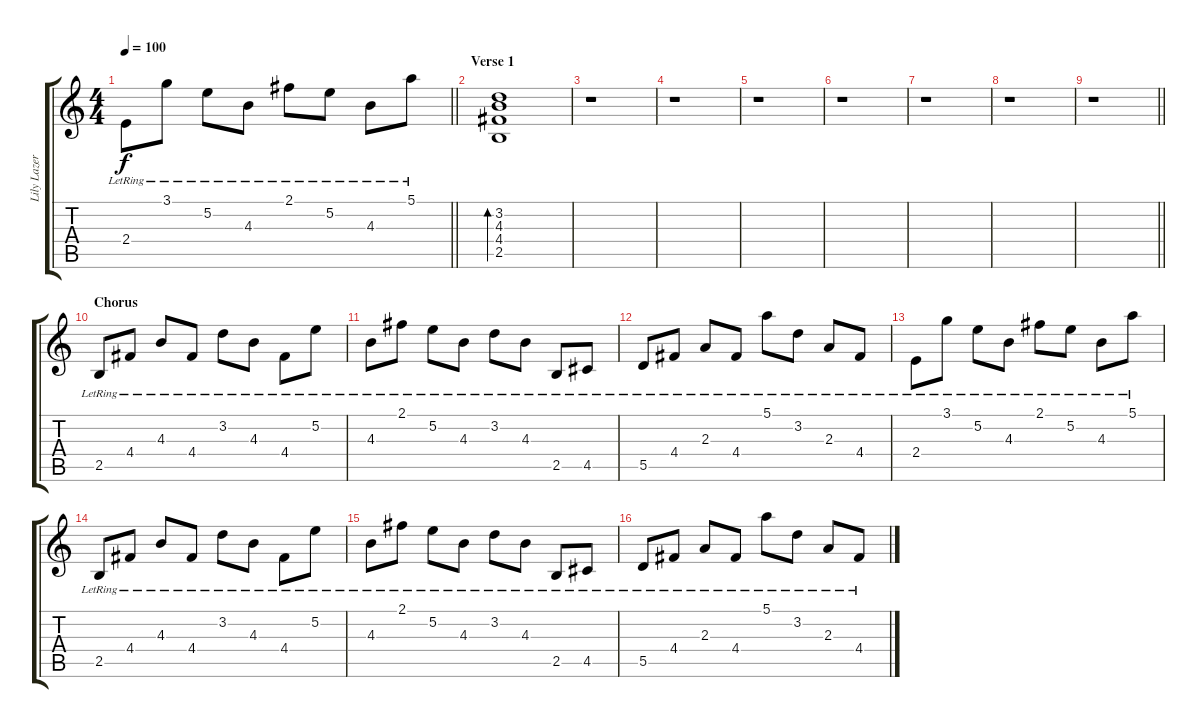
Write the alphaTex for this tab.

\track ("Lily Lazer (Guitar)" "Lily Lazer") {instrument electricguitarjazz}
\staff {score tabs}
\tuning (E4 B3 G3 D3 A2 E2) {hide}
\ts (4 4)
\tempo 100
\clef g2
\barLineRight lightlight
\ks c
2.4{lr}.8{dy f} 3.1{lr}.8 5.2{lr}.8 4.3{lr}.8 2.1{lr}.8 5.2{lr}.8 4.3{lr}.8 5.1{lr}.8 |
\section ("" "Verse 1")
(3.2 4.3 4.4 2.5).1{bd 480} |
r.1 |
r.1 |
r.1 |
r.1 |
r.1 |
r.1 |
\barLineRight lightlight
r.1 |
\section ("" "Chorus")
2.5{lr}.8 4.4{lr}.8 4.3{lr}.8 4.4{lr}.8 3.2{lr}.8 4.3{lr}.8 4.4{lr}.8 5.2{lr}.8 |
4.3{lr}.8 2.1{lr}.8 5.2{lr}.8 4.3{lr}.8 3.2{lr}.8 4.3{lr}.8 2.5{lr}.8 4.5{lr}.8 |
5.5{lr}.8 4.4{lr}.8 2.3{lr}.8 4.4{lr}.8 5.1{lr}.8 3.2{lr}.8 2.3{lr}.8 4.4{lr}.8 |
2.4{lr}.8 3.1{lr}.8 5.2{lr}.8 4.3{lr}.8 2.1{lr}.8 5.2{lr}.8 4.3{lr}.8 5.1{lr}.8 |
2.5{lr}.8 4.4{lr}.8 4.3{lr}.8 4.4{lr}.8 3.2{lr}.8 4.3{lr}.8 4.4{lr}.8 5.2{lr}.8 |
4.3{lr}.8 2.1{lr}.8 5.2{lr}.8 4.3{lr}.8 3.2{lr}.8 4.3{lr}.8 2.5{lr}.8 4.5{lr}.8 |
5.5{lr}.8 4.4{lr}.8 2.3{lr}.8 4.4{lr}.8 5.1{lr}.8 3.2{lr}.8 2.3{lr}.8 4.4{lr}.8
